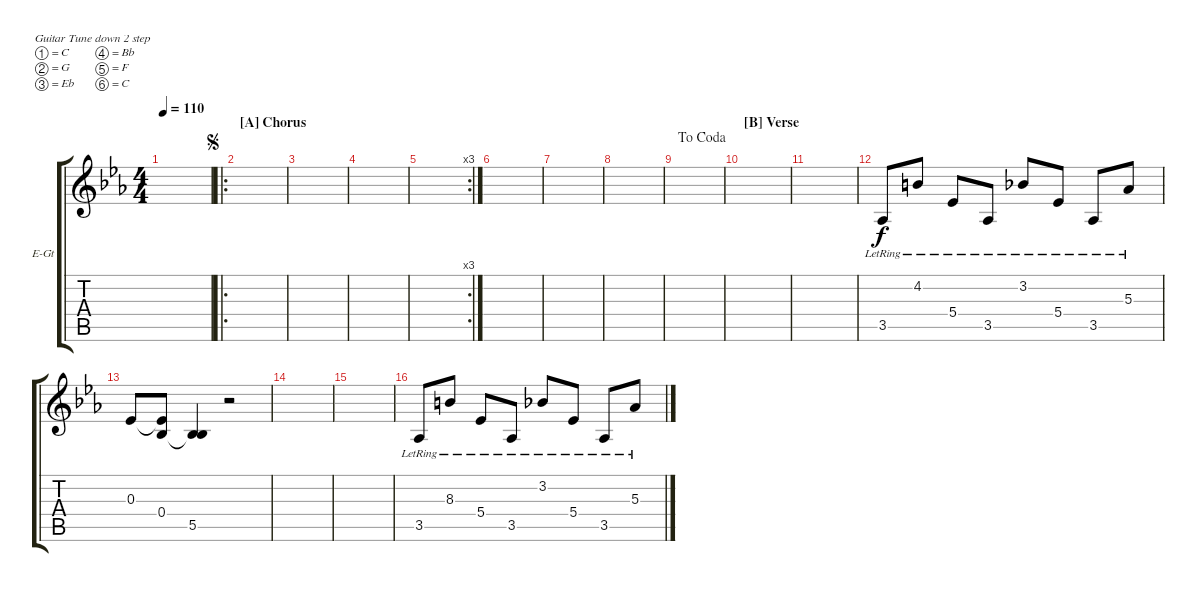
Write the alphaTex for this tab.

\defaultSystemsLayout 4
\bracketExtendMode groupsimilarinstruments
\firstSystemTrackNameOrientation horizontal
\otherSystemsTrackNameOrientation horizontal
\track ("Clean Electric" "E-Gt") {instrument electricguitarclean}
\staff {score tabs}
\tuning (C4 G3 Eb3 Bb2 F2 C2)
\ts (4 4)
\tempo 110
\clef g2
\ks cminor
|
\ro
\section ("A" "Chorus")
\jump segno
|
|
|
\rc 3
|
|
|
|
\jump dacoda
|
\section ("B" "Verse")
|
|
3.5{lr}.8 4.2{lr}.8 5.4{lr}.8 3.5{lr}.8 3.2{lr}.8 5.4{lr}.8 3.5{lr}.8 5.3{lr}.8 |
0.3.8 (0.4 0.3{t}).8 (5.5 0.4{t}).4 r.2 |
|
|
3.5{lr}.8 8.3{lr}.8 5.4{lr}.8 3.5{lr}.8 3.2{lr}.8 5.4{lr}.8 3.5{lr}.8 5.3{lr}.8
